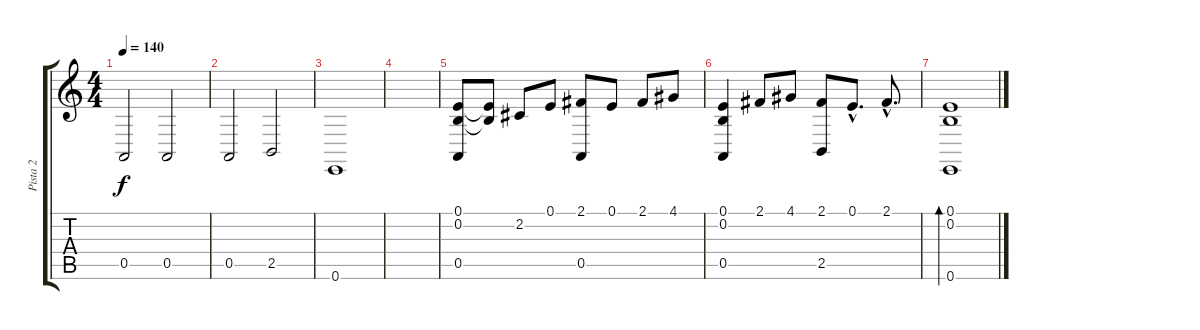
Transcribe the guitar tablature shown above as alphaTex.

\track ("Pista 2" "Pista 2") {instrument orchestralharp}
\staff {score tabs}
\tuning (E4 B3 G3 D3 A2 E2) {hide}
\ts (4 4)
\tempo 140
\clef g2
\ks c
0.5.2{dy f} 0.5.2 |
0.5.2 2.5.2 |
0.6.1 |
|
(0.1 0.2 0.5).8 (0.1{t} 0.2{t}).8 2.2.8 0.1.8 (2.1 0.5).8 0.1.8 2.1.8 4.1.8 |
(0.1 0.2 0.5).4 2.1.8 4.1.8 (2.1 2.5).8 0.1{hac}.8{d} 2.1{hac}.8{d} |
(0.1 0.2 0.6).1{bd 480}
